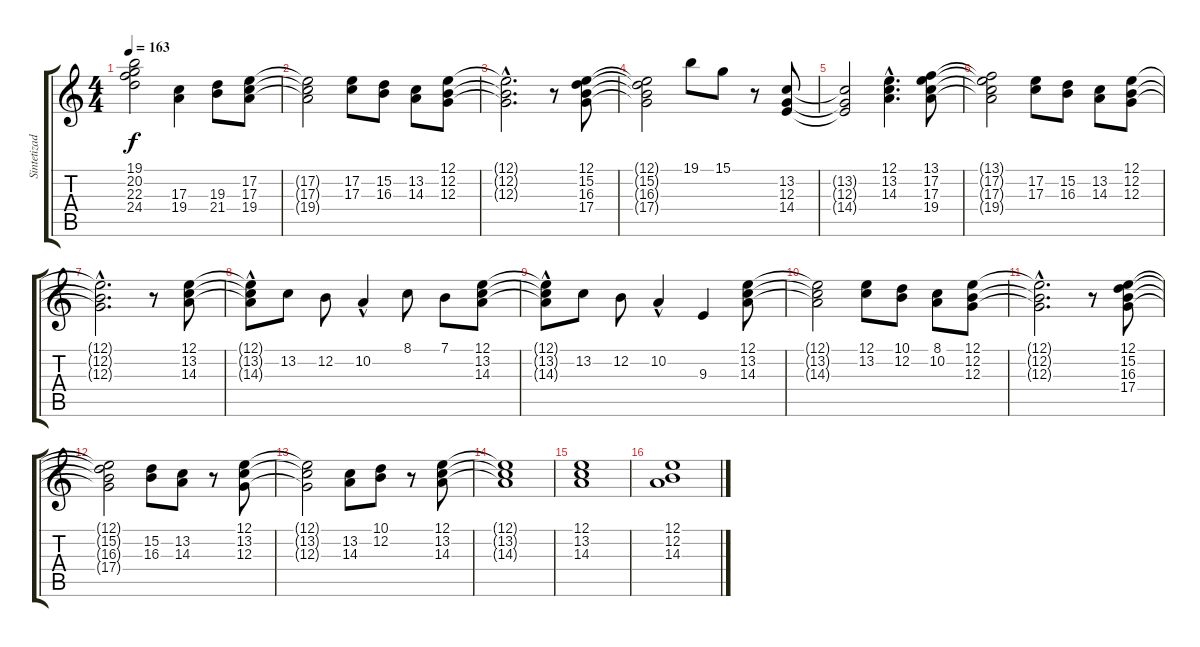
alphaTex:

\track ("Sintetizador" "Sintetizad") {instrument dulcimer}
\staff {score tabs}
\tuning (E4 B3 G3 D3 A2 E2) {hide}
\ts (4 4)
\tempo 163
\clef g2
\ks c
(19.1{t} 20.2{t} 22.3{t} 24.4{t}).2{dy f} (17.3 19.4).4 (19.3 21.4).8 (17.2 17.3 19.4).8 |
(17.2{t} 17.3{t} 19.4{t}).2 (17.2 17.3).8 (15.2 16.3).8 (13.2 14.3).8 (12.1 12.2 12.3).8 |
(12.1{hac t} 12.2{hac t} 12.3{hac t}).2{d} r.8 (12.1 15.2 16.3 17.4).8 |
(12.1{t} 15.2{t} 16.3{t} 17.4{t}).2 19.1.8 15.1.8 r.8 (13.2 12.3 14.4).8 |
(13.2{t} 12.3{t} 14.4{t}).2 (12.1{hac} 13.2{hac} 14.3{hac}).4{d} (13.1 17.2 17.3 19.4).8 |
(13.1{t} 17.2{t} 17.3{t} 19.4{t}).2 (17.2 17.3).8 (15.2 16.3).8 (13.2 14.3).8 (12.1 12.2 12.3).8 |
(12.1{hac t} 12.2{hac t} 12.3{hac t}).2{d} r.8 (12.1 13.2 14.3).8 |
(12.1{hac t} 13.2{t} 14.3{t}).8 13.2.8 12.2.8 10.2{hac}.4 8.1.8 7.1.8 (12.1 13.2 14.3).8 |
(12.1{hac t} 13.2{t} 14.3{t}).8 13.2.8 12.2.8 10.2{hac}.4 9.3.4 (12.1 13.2 14.3).8 |
(12.1{t} 13.2{t} 14.3{t}).2 (12.1 13.2).8 (10.1 12.2).8 (8.1 10.2).8 (12.1 12.2 12.3).8 |
(12.1{hac t} 12.2{hac t} 12.3{hac t}).2{d} r.8 (12.1 15.2 16.3 17.4).8 |
(12.1{t} 15.2{t} 16.3{t} 17.4{t}).2 (15.2 16.3).8 (13.2 14.3).8 r.8 (12.1 13.2 12.3).8 |
(12.1{t} 13.2{t} 12.3{t}).2 (13.2 14.3).8 (10.1 12.2).8 r.8 (12.1 13.2 14.3).8 |
(12.1{t} 13.2{t} 14.3{t}).1 |
(12.1 13.2 14.3).1 |
(12.1 12.2 14.3).1
